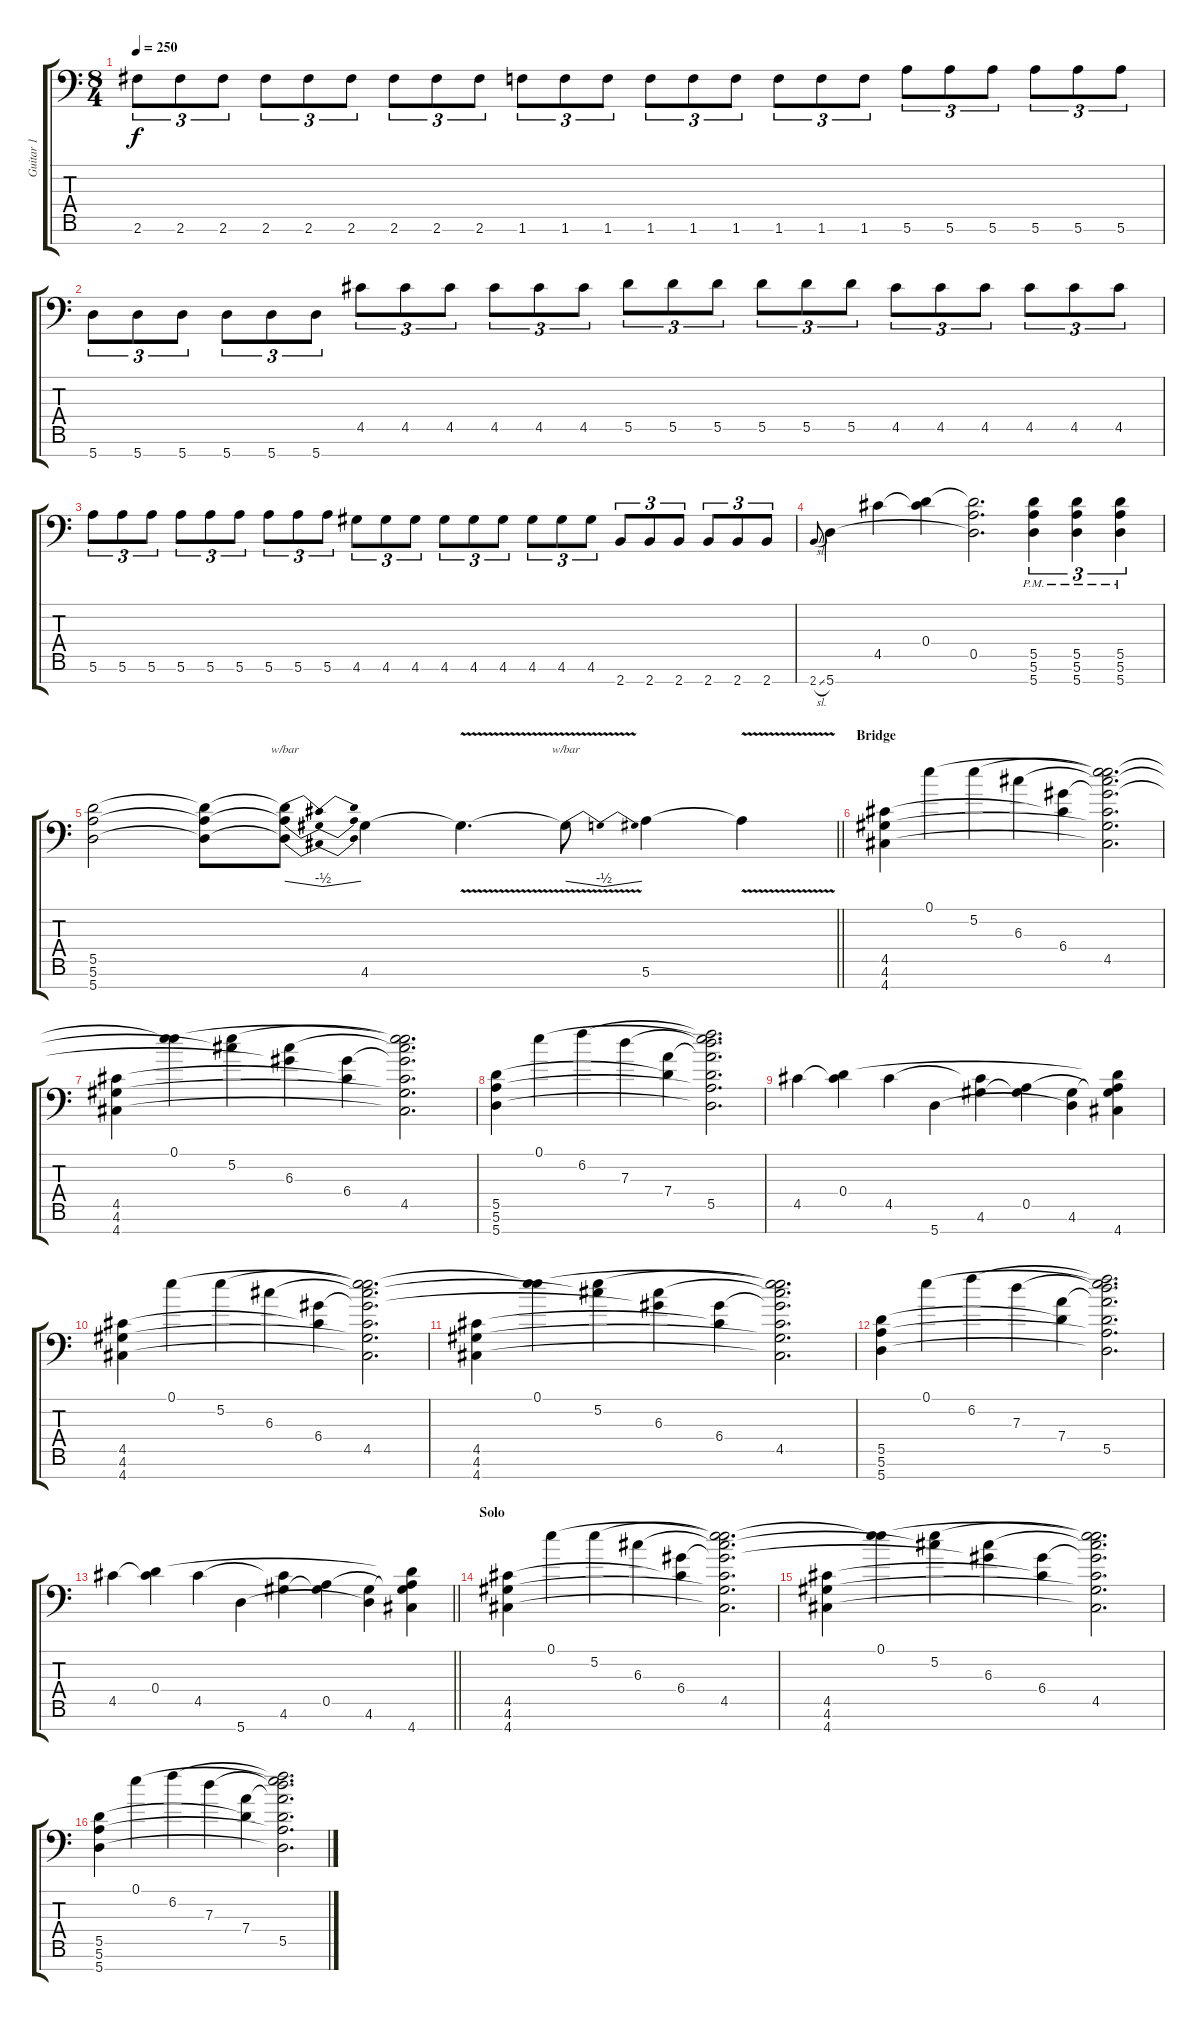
\track ("Guitar 1" "Guitar 1") {instrument overdrivenguitar}
\staff {score tabs}
\tuning (E4 B3 G3 D3 A2 E2 A1) {hide}
\ts (8 4)
\tempo 250
\clef f4
\ks c
2.6.8{tu (3 2) dy f} 2.6.8{tu (3 2)} 2.6.8{tu (3 2)} 2.6.8{tu (3 2)} 2.6.8{tu (3 2)} 2.6.8{tu (3 2)} 2.6.8{tu (3 2)} 2.6.8{tu (3 2)} 2.6.8{tu (3 2)} 1.6.8{tu (3 2)} 1.6.8{tu (3 2)} 1.6.8{tu (3 2)} 1.6.8{tu (3 2)} 1.6.8{tu (3 2)} 1.6.8{tu (3 2)} 1.6.8{tu (3 2)} 1.6.8{tu (3 2)} 1.6.8{tu (3 2)} 5.6.8{tu (3 2)} 5.6.8{tu (3 2)} 5.6.8{tu (3 2)} 5.6.8{tu (3 2)} 5.6.8{tu (3 2)} 5.6.8{tu (3 2)} |
5.7.8{tu (3 2)} 5.7.8{tu (3 2)} 5.7.8{tu (3 2)} 5.7.8{tu (3 2)} 5.7.8{tu (3 2)} 5.7.8{tu (3 2)} 4.5.8{tu (3 2)} 4.5.8{tu (3 2)} 4.5.8{tu (3 2)} 4.5.8{tu (3 2)} 4.5.8{tu (3 2)} 4.5.8{tu (3 2)} 5.5.8{tu (3 2)} 5.5.8{tu (3 2)} 5.5.8{tu (3 2)} 5.5.8{tu (3 2)} 5.5.8{tu (3 2)} 5.5.8{tu (3 2)} 4.5.8{tu (3 2)} 4.5.8{tu (3 2)} 4.5.8{tu (3 2)} 4.5.8{tu (3 2)} 4.5.8{tu (3 2)} 4.5.8{tu (3 2)} |
5.6.8{tu (3 2)} 5.6.8{tu (3 2)} 5.6.8{tu (3 2)} 5.6.8{tu (3 2)} 5.6.8{tu (3 2)} 5.6.8{tu (3 2)} 5.6.8{tu (3 2)} 5.6.8{tu (3 2)} 5.6.8{tu (3 2)} 4.6.8{tu (3 2)} 4.6.8{tu (3 2)} 4.6.8{tu (3 2)} 4.6.8{tu (3 2)} 4.6.8{tu (3 2)} 4.6.8{tu (3 2)} 4.6.8{tu (3 2)} 4.6.8{tu (3 2)} 4.6.8{tu (3 2)} 2.7.8{tu (3 2)} 2.7.8{tu (3 2)} 2.7.8{tu (3 2)} 2.7.8{tu (3 2)} 2.7.8{tu (3 2)} 2.7.8{tu (3 2)} |
2.7{sl}.8{gr onbeat} 5.7.4 4.5.4 (0.4 4.5{t}).4 (0.4{t} 0.5 5.7{t}).2{d} (5.5{pm} 5.6{pm} 5.7{pm}).4{tu (3 2)} (5.5{pm} 5.6{pm} 5.7{pm}).4{tu (3 2)} (5.5{pm} 5.6{pm} 5.7{pm}).4{tu (3 2)} |
\barLineRight lightlight
(5.5 5.6 5.7).2 (5.5{t} 5.6{t} 5.7{t}).8 (5.5{t} 5.6{t} 5.7{t}).8{tbe (dip default 0 0 30 -2 60 0)} 4.6.4 4.6{v t}.4{d} 4.6{t}.8{tbe (dip default 0 0 30 -2 60 0)} 5.6.4 5.6{v t}.4 |
\section ("" "Bridge")
(4.5 4.6 4.7).4 0.1.4 5.2.4 6.3.4 (6.4 4.5{t}).4 (0.1{t} 5.2{t} 6.3{t} 6.4{t} 4.5 4.6{t} 4.7{t}).2{d} |
(4.5 4.6 4.7).4 (0.1 5.2{t}).4 (5.2 6.3{t}).4 (6.3 6.4{t}).4 (6.4 4.5{t}).4 (0.1{t} 5.2{t} 6.3{t} 6.4{t} 4.5 4.6{t} 4.7{t}).2{d} |
(5.5 5.6 5.7).4 0.1.4 6.2.4 7.3.4 (7.4 5.5{t}).4 (0.1{t} 6.2{t} 7.3{t} 7.4{t} 5.5 5.6{t} 5.7{t}).2{d} |
4.5.4 (0.4 4.5{t}).4 4.5.4 5.7.4 (4.5{t} 4.6).4 (0.5 4.6{t}).4 (4.6 5.7{t}).4 (0.4{t} 0.5{t} 4.6{t} 4.7).4 |
(4.5 4.6 4.7).4 0.1.4 5.2.4 6.3.4 (6.4 4.5{t}).4 (0.1{t} 5.2{t} 6.3{t} 6.4{t} 4.5 4.6{t} 4.7{t}).2{d} |
(4.5 4.6 4.7).4 (0.1 5.2{t}).4 (5.2 6.3{t}).4 (6.3 6.4{t}).4 (6.4 4.5{t}).4 (0.1{t} 5.2{t} 6.3{t} 6.4{t} 4.5 4.6{t} 4.7{t}).2{d} |
(5.5 5.6 5.7).4 0.1.4 6.2.4 7.3.4 (7.4 5.5{t}).4 (0.1{t} 6.2{t} 7.3{t} 7.4{t} 5.5 5.6{t} 5.7{t}).2{d} |
\barLineRight lightlight
4.5.4 (0.4 4.5{t}).4 4.5.4 5.7.4 (4.5{t} 4.6).4 (0.5 4.6{t}).4 (4.6 5.7{t}).4 (0.4{t} 0.5{t} 4.6{t} 4.7).4 |
\section ("" "Solo")
(4.5 4.6 4.7).4{volume 11} 0.1.4 5.2.4 6.3.4 (6.4 4.5{t}).4 (0.1{t} 5.2{t} 6.3{t} 6.4{t} 4.5 4.6{t} 4.7{t}).2{d} |
(4.5 4.6 4.7).4 (0.1 5.2{t}).4 (5.2 6.3{t}).4 (6.3 6.4{t}).4 (6.4 4.5{t}).4 (0.1{t} 5.2{t} 6.3{t} 6.4{t} 4.5 4.6{t} 4.7{t}).2{d} |
(5.5 5.6 5.7).4 0.1.4 6.2.4 7.3.4 (7.4 5.5{t}).4 (0.1{t} 6.2{t} 7.3{t} 7.4{t} 5.5 5.6{t} 5.7{t}).2{d}
